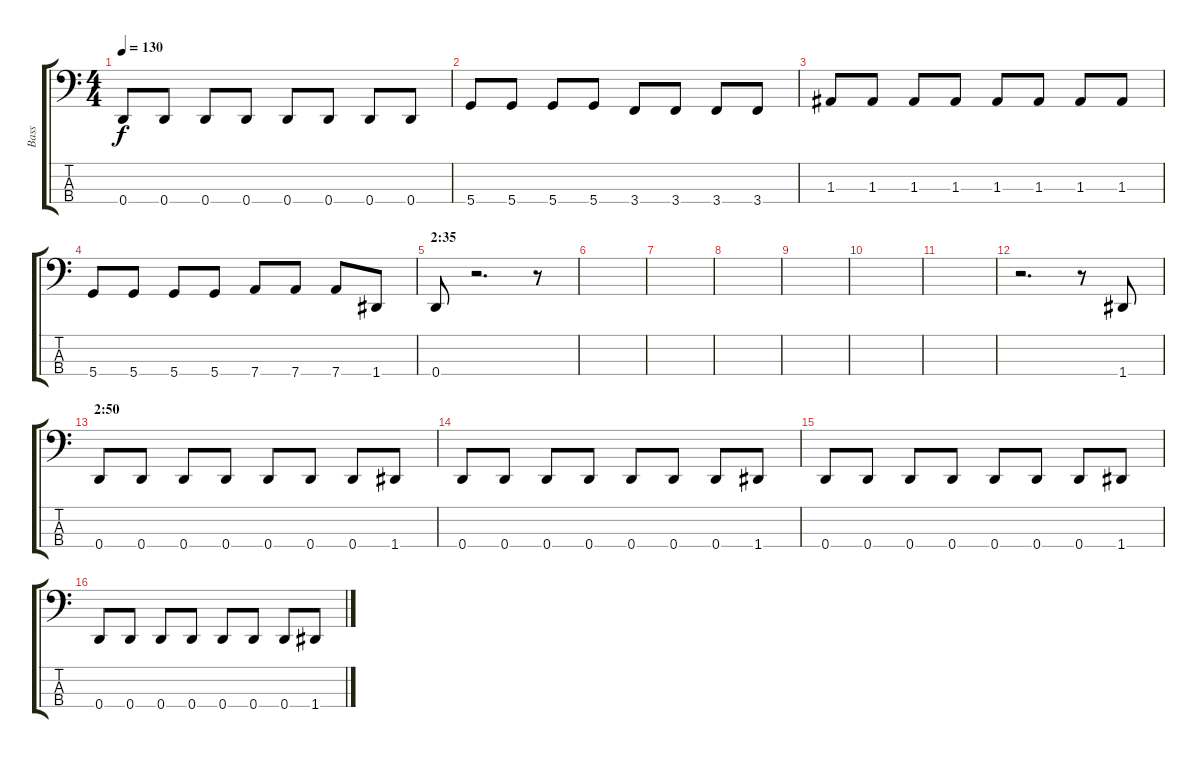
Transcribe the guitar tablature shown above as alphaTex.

\track ("Bass" "Bass") {instrument electricbasspick}
\staff {score tabs}
\tuning (G2 D2 A1 D1) {hide}
\ts (4 4)
\tempo 130
\clef f4
\ks c
0.4.8{dy f} 0.4.8 0.4.8 0.4.8 0.4.8 0.4.8 0.4.8 0.4.8 |
5.4.8 5.4.8 5.4.8 5.4.8 3.4.8 3.4.8 3.4.8 3.4.8 |
1.3.8 1.3.8 1.3.8 1.3.8 1.3.8 1.3.8 1.3.8 1.3.8 |
5.4.8 5.4.8 5.4.8 5.4.8 7.4.8 7.4.8 7.4.8 1.4.8 |
\section ("" "2:35")
0.4.8 r.2{d} r.8 |
|
|
|
|
|
|
r.2{d} r.8 1.4.8 |
\section ("" "2:50")
0.4.8 0.4.8 0.4.8 0.4.8 0.4.8 0.4.8 0.4.8 1.4.8 |
0.4.8 0.4.8 0.4.8 0.4.8 0.4.8 0.4.8 0.4.8 1.4.8 |
0.4.8 0.4.8 0.4.8 0.4.8 0.4.8 0.4.8 0.4.8 1.4.8 |
0.4.8 0.4.8 0.4.8 0.4.8 0.4.8 0.4.8 0.4.8 1.4.8
